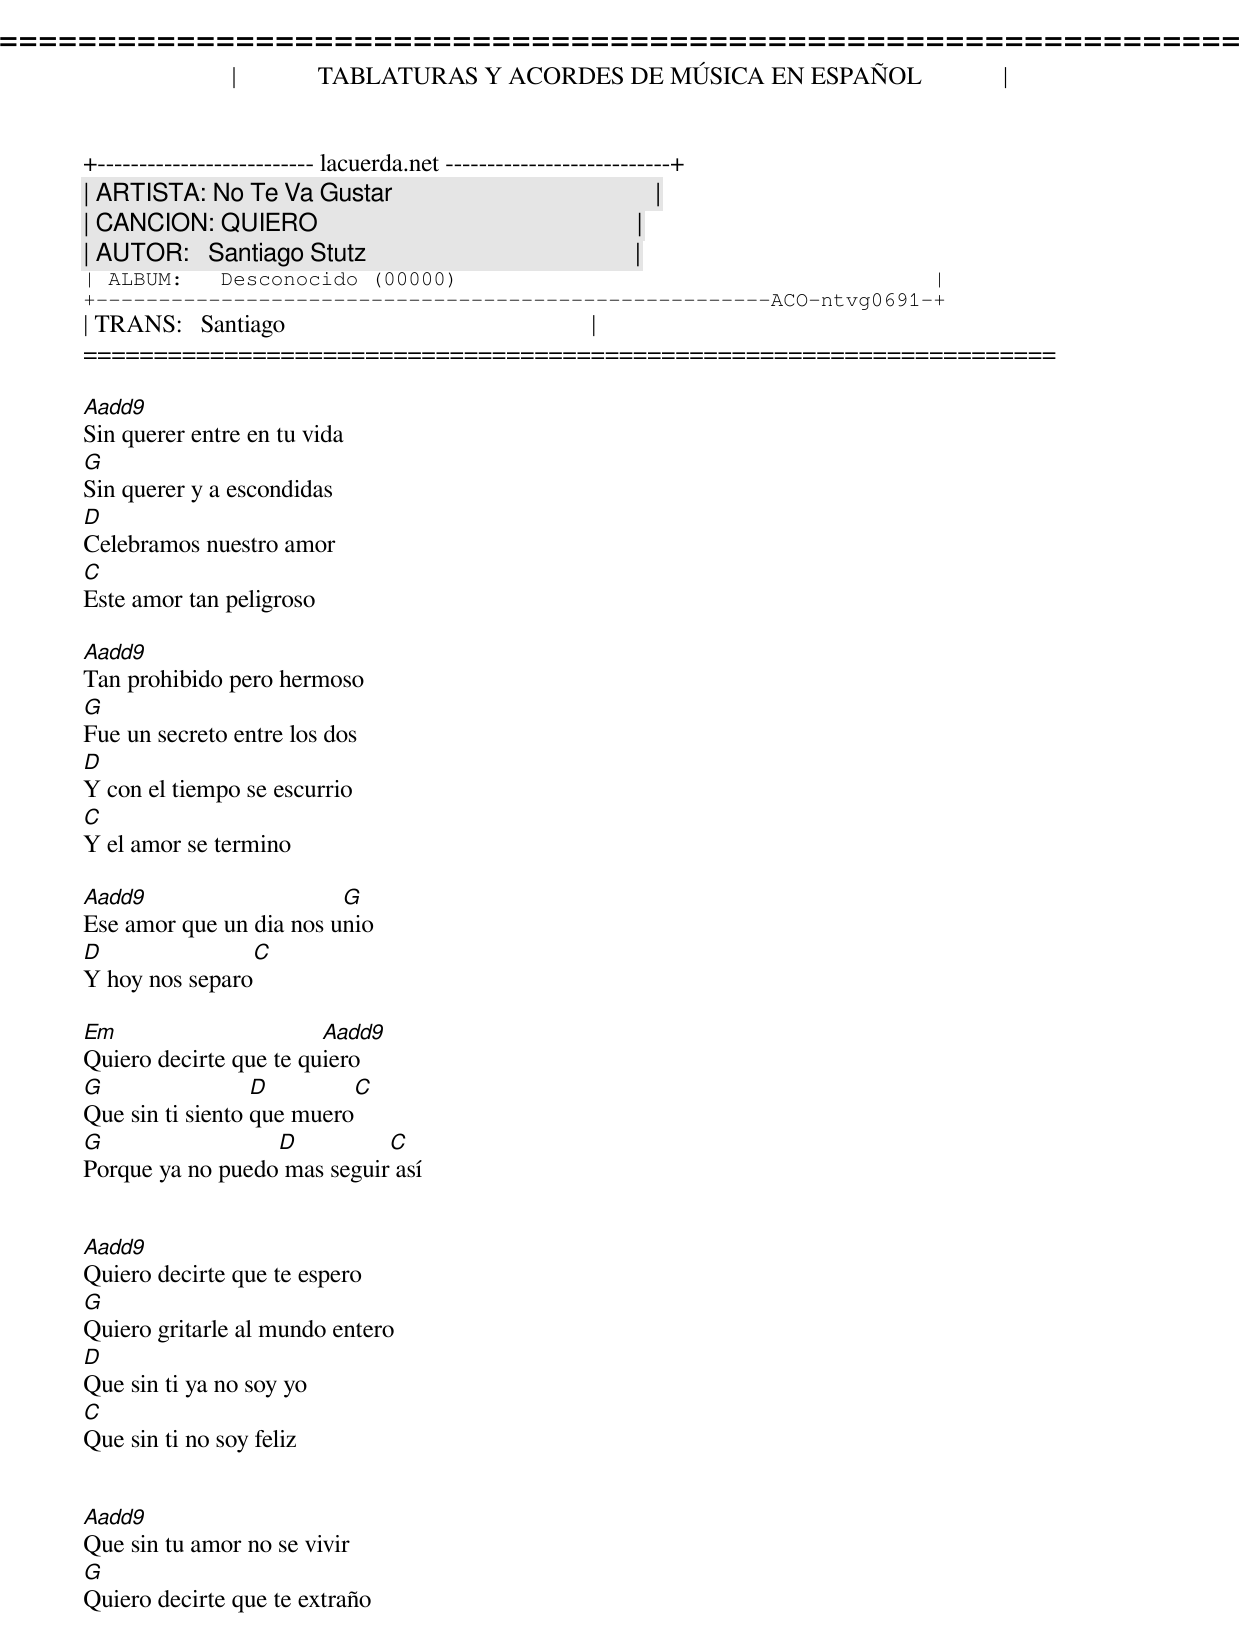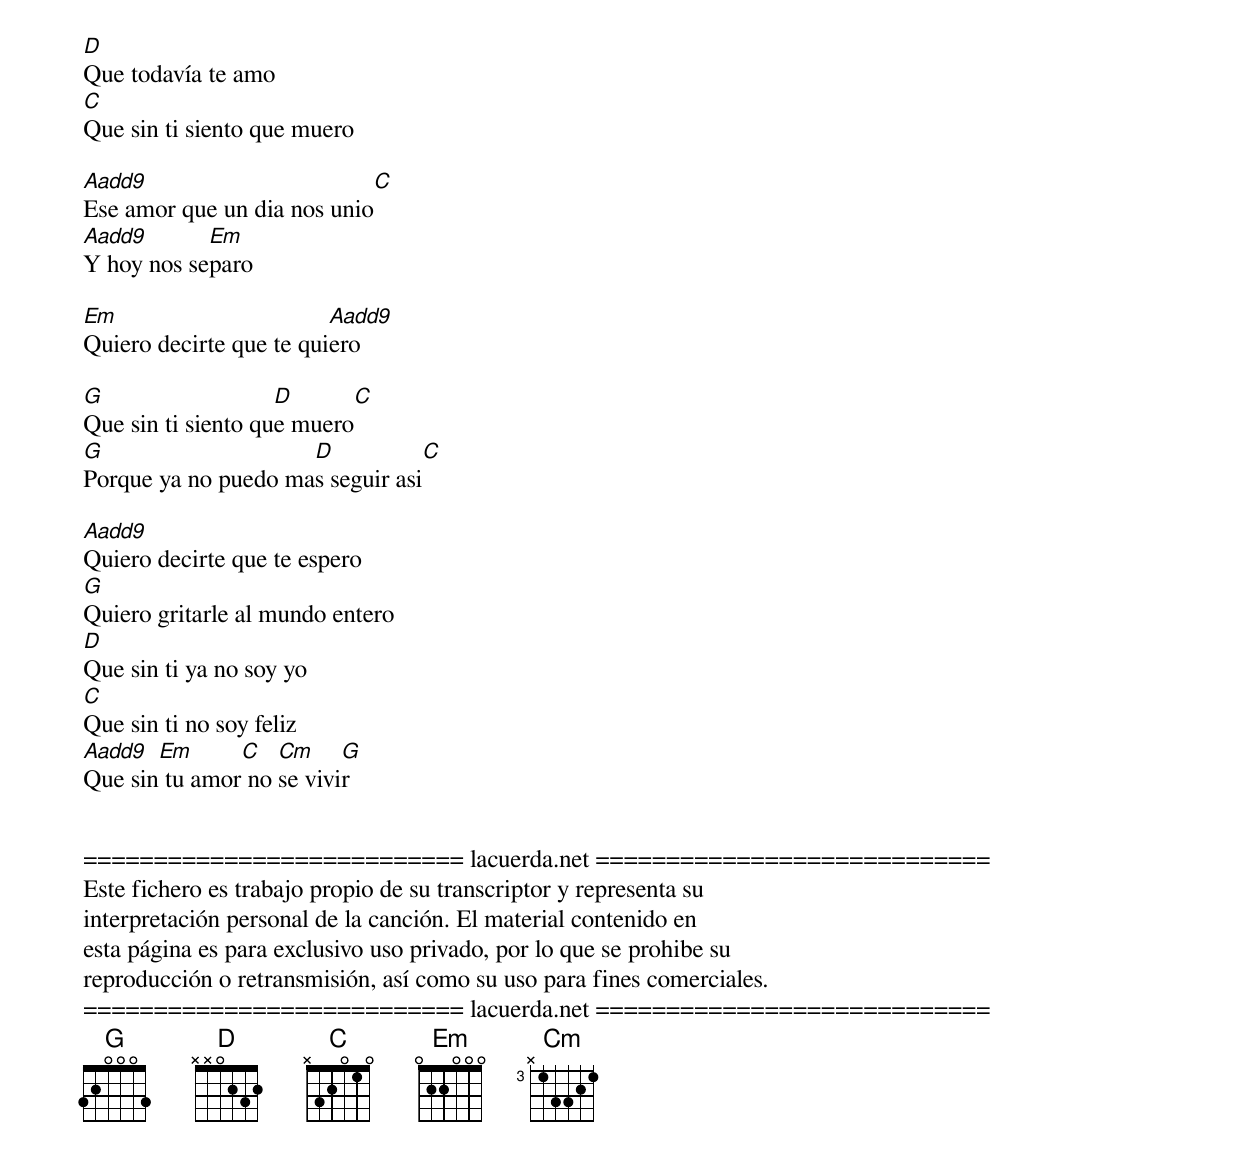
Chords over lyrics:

=====================================================================
|             TABLATURAS Y ACORDES DE MÚSICA EN ESPAÑOL             |
+-------------------------- lacuerda.net ---------------------------+
| ARTISTA: No Te Va Gustar                                          |
| CANCION: QUIERO                                                   |
| AUTOR:   Santiago Stutz                                           |
| ALBUM:   Desconocido (00000)                                      |
+------------------------------------------------------ACO-ntvg0691-+
| TRANS:   Santiago                                                 |
=====================================================================

Aadd9
Sin querer entre en tu vida
G
Sin querer y a escondidas
D
Celebramos nuestro amor
C
Este amor tan peligroso

Aadd9
Tan prohibido pero hermoso
G
Fue un secreto entre los dos
D
Y con el tiempo se escurrio
C
Y el amor se termino

Aadd9                    G
Ese amor que un dia nos unio
D                  C
Y hoy nos separo

Em                      Aadd9
Quiero decirte que te quiero
G                 D         C
Que sin ti siento que muero
G                 D          C
Porque ya no puedo mas seguir así


Aadd9
Quiero decirte que te espero
G
Quiero gritarle al mundo entero
D
Que sin ti ya no soy yo
C
Que sin ti no soy feliz


Aadd9
Que sin tu amor no se vivir
G
Quiero decirte que te extraño
D
Que todavía te amo
C
Que sin ti siento que muero

Aadd9                       C
Ese amor que un dia nos unio
Aadd9       Em
Y hoy nos separo

Em                       Aadd9
Quiero decirte que te quiero

G                   D              C
Que sin ti siento que muero
G                    D               C
Porque ya no puedo mas seguir asi

Aadd9
Quiero decirte que te espero
G
Quiero gritarle al mundo entero
D
Que sin ti ya no soy yo
C
Que sin ti no soy feliz
Aadd9  Em      C   Cm     G
Que sin tu amor no se vivir


=========================== lacuerda.net ============================
Este fichero es trabajo propio de su transcriptor y representa su
interpretación personal de la canción. El material contenido en
esta página es para exclusivo uso privado, por lo que se prohibe su
reproducción o retransmisión, así como su uso para fines comerciales.
=========================== lacuerda.net ============================
